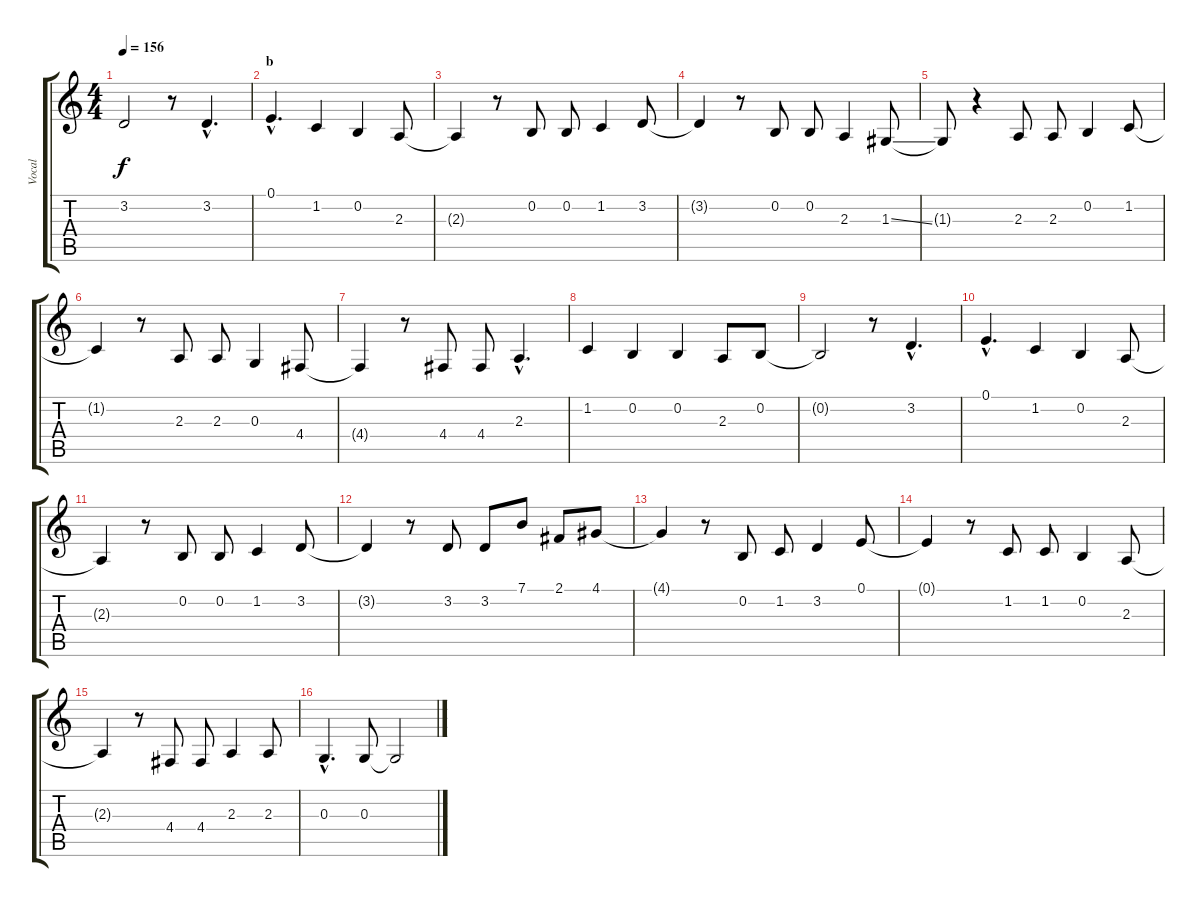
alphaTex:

\track ("Vocal" "Vocal") {instrument brightacousticpiano}
\staff {score tabs}
\tuning (E4 B3 G3 D3 A2 E2) {hide}
\ts (4 4)
\tempo 156
\clef g2
\ks c
3.2{t}.2{dy f} r.8 3.2{hac}.4{d} |
\section ("" "b")
0.1{hac}.4{d} 1.2.4 0.2.4 2.3.8 |
2.3{t}.4 r.8 0.2.8 0.2.8 1.2.4 3.2.8 |
3.2{t}.4 r.8 0.2.8 0.2.8 2.3.4 1.3{ss}.8 |
1.3{t}.8 r.4 2.3.8 2.3.8 0.2.4 1.2.8 |
1.2{t}.4 r.8 2.3.8 2.3.8 0.3.4 4.4.8 |
4.4{t}.4 r.8 4.4.8 4.4.8 2.3{hac}.4{d} |
1.2.4 0.2.4 0.2.4 2.3.8 0.2.8 |
0.2{t}.2 r.8 3.2{hac}.4{d} |
0.1{hac}.4{d} 1.2.4 0.2.4 2.3.8 |
2.3{t}.4 r.8 0.2.8 0.2.8 1.2.4 3.2.8 |
3.2{t}.4 r.8 3.2.8 3.2.8 7.1.8 2.1.8 4.1.8 |
4.1{t}.4 r.8 0.2.8 1.2.8 3.2.4 0.1.8 |
0.1{t}.4 r.8 1.2.8 1.2.8 0.2.4 2.3.8 |
2.3{t}.4 r.8 4.4.8 4.4.8 2.3.4 2.3.8 |
0.3{hac}.4{d} 0.3.8 0.3{t}.2
